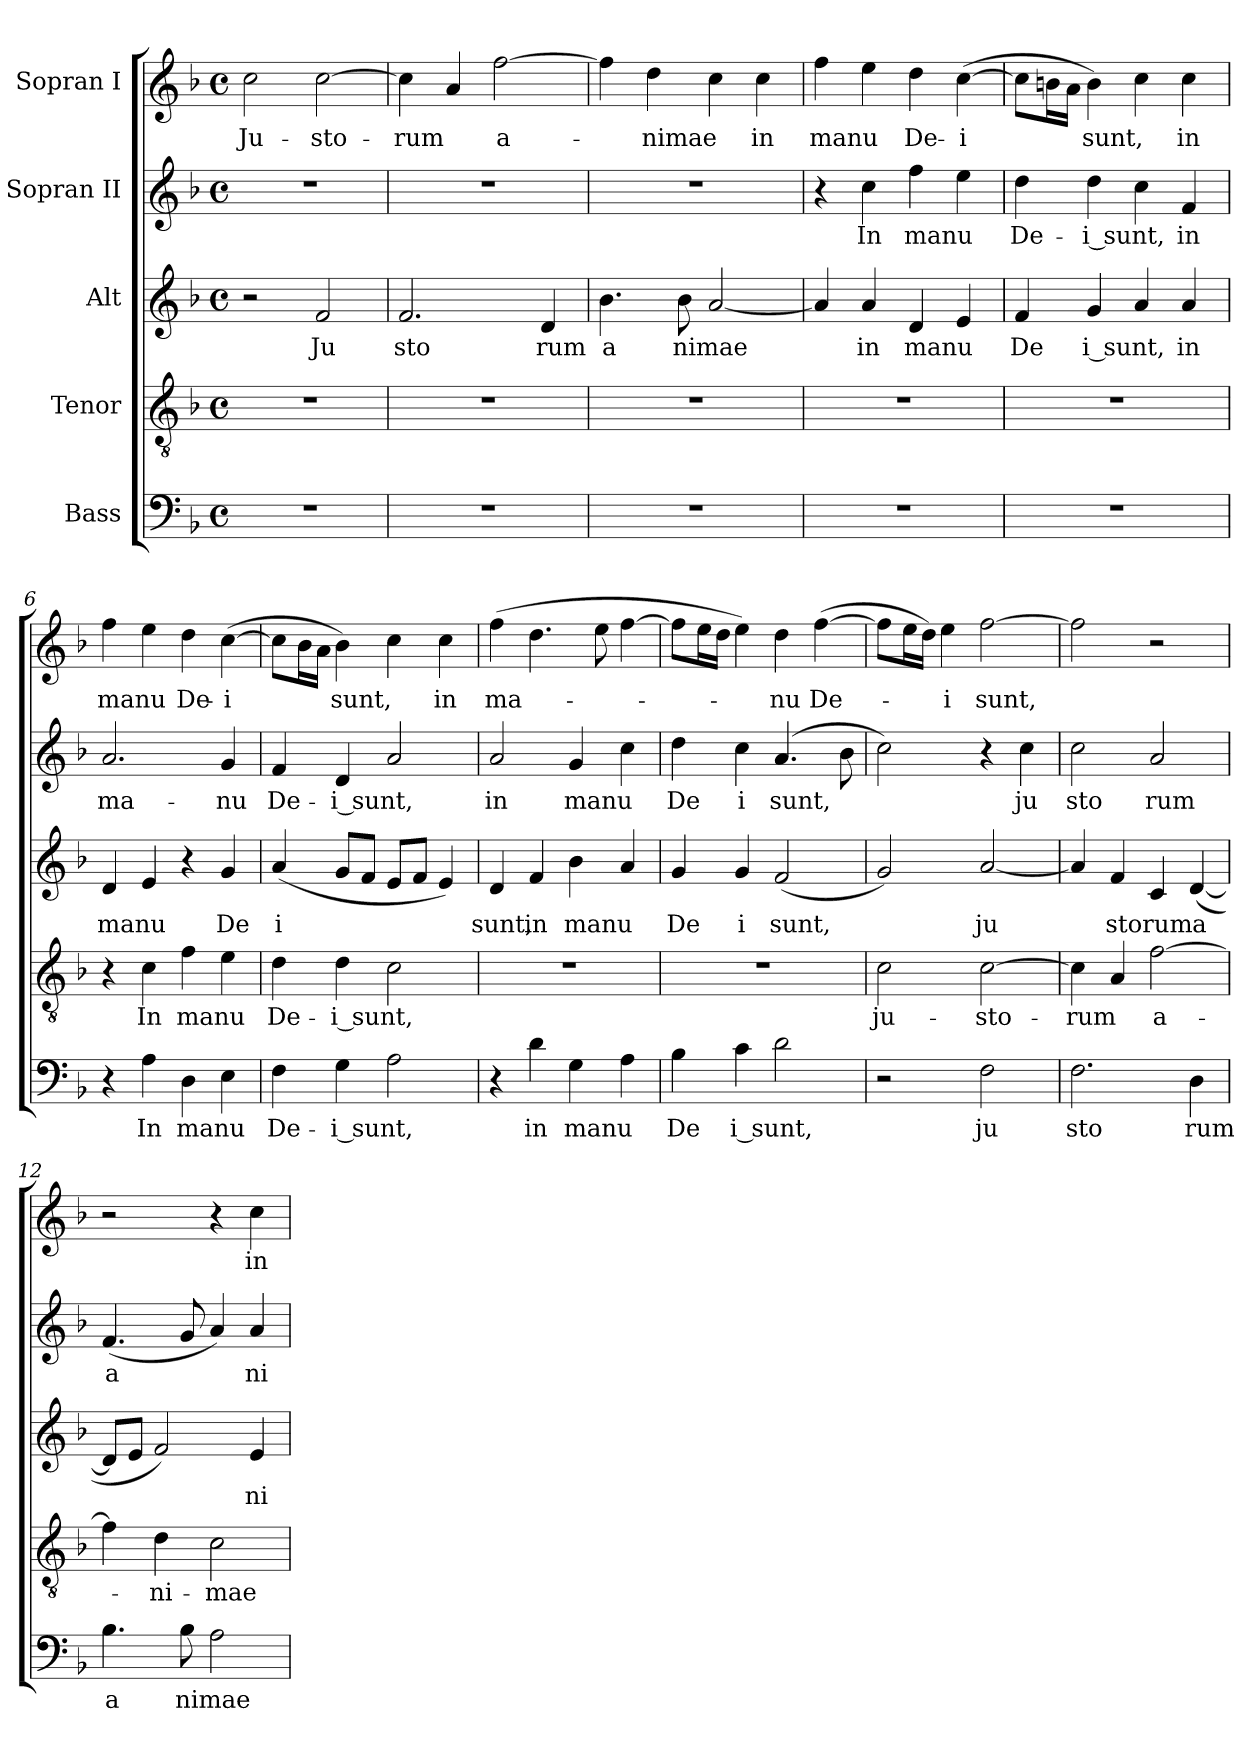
**kern	**text	**kern	**text	**kern	**text	**kern	**text	**kern	**text
*part5	*part5	*part4	*part4	*part3	*part3	*part2	*part2	*part1	*part1
*staff5	*staff5	*staff4	*staff4	*staff3	*staff3	*staff2	*staff2	*staff1	*staff1
*I"Bass	*	*I"Tenor	*	*I"Alt	*	*I"Sopran II	*	*I"Sopran I	*
!!LO:PB:g=z
*stria5	*	*stria5	*	*stria5	*	*stria5	*	*stria5	*
*clefF4	*	*clefGv2	*	*clefG2	*	*clefG2	*	*clefG2	*
*k[b-]	*	*k[b-]	*	*k[b-]	*	*k[b-]	*	*k[b-]	*
*F:	*	*F:	*	*F:	*	*F:	*	*F:	*
*M4/4	*	*M4/4	*	*M4/4	*	*M4/4	*	*M4/4	*
*met(c)	*	*met(c)	*	*met(c)	*	*met(c)	*	*met(c)	*
=1	=1	=1	=1	=1	=1	=1	=1	=1	=1
!	!	!	!	!	!	!	!	!	!LO:LY:b:cj
1r	.	1r	.	2r	.	1r	.	2cc\	Ju-
!	!	!	!	!	!LO:LY:b:cj	!	!	!	!LO:LY:b
.	.	.	.	2f/	Ju	.	.	[>2cc\	-sto-
=2	=2	=2	=2	=2	=2	=2	=2	=2	=2
!	!	!	!	!	!LO:LY:b:cj	!	!	!	!LO:LY:b
1r	.	1r	.	2.f/	sto	1r	.	4cc\]	-rum
.	.	.	.	.	.	.	.	4a/	.
!	!	!	!	!	!	!	!	!	!LO:LY:b:cj
.	.	.	.	.	.	.	.	[>2ff\	a-
!	!	!	!	!	!LO:LY:b:cj	!	!	!	!
.	.	.	.	4d/	rum	.	.	.	.
=3	=3	=3	=3	=3	=3	=3	=3	=3	=3
!	!	!	!	!	!LO:LY:b:cj	!	!	!	!
1r	.	1r	.	4.b-\	a	1r	.	4ff\]	.
!	!	!	!	!	!	!	!	!	!LO:LY:b
.	.	.	.	.	.	.	.	4dd\	-nimae
!	!	!	!	!	!LO:LY:b	!	!	!	!
.	.	.	.	8b-\	nimae	.	.	.	.
.	.	.	.	[<2a/	.	.	.	4cc\	.
!	!	!	!	!	!	!	!	!	!LO:LY:b:cj
.	.	.	.	.	.	.	.	4cc\	in
=4	=4	=4	=4	=4	=4	=4	=4	=4	=4
!	!	!	!	!	!	!	!	!	!LO:LY:b:cj
1r	.	1r	.	4a/]	.	4r	.	4ff\	manu
!	!	!	!	!	!LO:LY:b:cj	!	!LO:LY:b:cj	!	!
.	.	.	.	4a/	in	4cc\	In	4ee\	.
!	!	!	!	!	!LO:LY:b:cj	!	!LO:LY:b:cj	!	!LO:LY:b:cj
.	.	.	.	4d/	manu	4ff\	manu	4dd\	De-
!	!	!	!	!	!	!	!	!	!LO:LY:b:rj
.	.	.	.	4e/	.	4ee\	.	(>[>4cc\	-i
=5	=5	=5	=5	=5	=5	=5	=5	=5	=5
!	!	!	!	!	!LO:LY:b:cj	!	!LO:LY:b:cj	!	!
1r	.	1r	.	4f/	De	4dd\	De-	8cc\L]	.
.	.	.	.	.	.	.	.	16b\	.
.	.	.	.	.	.	.	.	16a\J	.
!	!	!	!	!	!LO:LY:b:cj	!	!LO:LY:b:cj	!	!LO:LY:b
.	.	.	.	4g/	i sunt,	4dd\	-i sunt,	4b\)	sunt,
.	.	.	.	4a/	.	4cc\	.	4cc\	.
!	!	!	!	!	!LO:LY:b:cj	!	!LO:LY:b:cj	!	!LO:LY:b:cj
.	.	.	.	4a/	in	4f/	in	4cc\	in
=6	=6	=6	=6	=6	=6	=6	=6	=6	=6
!	!	!	!	!	!LO:LY:b:cj	!	!LO:LY:b:cj	!	!LO:LY:b:cj
4r	.	4r	.	4d/	manu	2.a/	ma-	4ff\	manu
!	!LO:LY:b:cj	!	!LO:LY:b:cj	!	!	!	!	!	!
4A\	In	4c\	In	4e/	.	.	.	4ee\	.
!	!LO:LY:b:cj	!	!LO:LY:b:cj	!	!	!	!	!	!LO:LY:b:cj
4D\	manu	4f\	manu	4r	.	.	.	4dd\	De-
!	!	!	!	!	!LO:LY:b:cj	!	!LO:LY:b:cj	!	!LO:LY:b:rj
4E\	.	4e\	.	4g/	De	4g/	-nu	(>[>4cc\	-i
=7	=7	=7	=7	=7	=7	=7	=7	=7	=7
!	!LO:LY:b:cj	!	!LO:LY:b:cj	!	!LO:LY:b:rj	!	!LO:LY:b:cj	!	!
4F\	De-	4d\	De-	(<4a/	i	4f/	De-	8cc\L]	.
.	.	.	.	.	.	.	.	16b-\	.
.	.	.	.	.	.	.	.	16a\J	.
!	!LO:LY:b:cj	!	!LO:LY:b:cj	!	!	!	!LO:LY:b:cj	!	!LO:LY:b
4G\	-i sunt,	4d\	-i sunt,	8g/L	.	4d/	-i sunt,	4b-\)	sunt,
.	.	.	.	8f/J	.	.	.	.	.
2A\	.	2c\	.	8e/L	.	2a/	.	4cc\	.
.	.	.	.	8f/J	.	.	.	.	.
!	!	!	!	!	!	!	!	!	!LO:LY:b:cj
.	.	.	.	4e/)	.	.	.	4cc\	in
!!LO:LB:g=z
=8	=8	=8	=8	=8	=8	=8	=8	=8	=8
!	!	!	!	!	!LO:LY:b:cj	!	!LO:LY:b:cj	!	!LO:LY:b
4r	.	1r	.	4d/	sunt,	2a/	in	(>4ff\	ma-
!	!LO:LY:b:cj	!	!	!	!LO:LY:b:cj	!	!	!	!
4d\	in	.	.	4f/	in	.	.	4.dd\	.
!	!LO:LY:b:cj	!	!	!	!LO:LY:b:cj	!	!LO:LY:b:cj	!	!
4G\	manu	.	.	4b-\	manu	4g/	manu	.	.
.	.	.	.	.	.	.	.	8ee\	.
4A\	.	.	.	4a/	.	4cc\	.	[>4ff\	.
=9	=9	=9	=9	=9	=9	=9	=9	=9	=9
!	!LO:LY:b:cj	!	!	!	!LO:LY:b:cj	!	!LO:LY:b:cj	!	!
4B-\	De	1r	.	4g/	De	4dd\	De	8ff\L]	.
.	.	.	.	.	.	.	.	16ee\	.
.	.	.	.	.	.	.	.	16dd\J	.
!	!LO:LY:b:cj	!	!	!	!LO:LY:b:cj	!	!LO:LY:b:cj	!	!
4c\	i sunt,	.	.	4g/	i	4cc\	i	4ee\)	.
!	!	!	!	!	!LO:LY:b	!	!LO:LY:b	!	!LO:LY:b:cj
2d\	.	.	.	(<2f/	sunt,	(>4.a/	sunt,	4dd\	-nu
!	!	!	!	!	!	!	!	!	!LO:LY:b
.	.	.	.	.	.	.	.	(>[>4ff\	De-
.	.	.	.	.	.	8b-\	.	.	.
=10	=10	=10	=10	=10	=10	=10	=10	=10	=10
!	!	!	!LO:LY:b:cj	!	!	!	!	!	!
2r	.	2c\	ju-	2g/)	.	2cc\)	.	8ff\L]	.
.	.	.	.	.	.	.	.	16ee\	.
.	.	.	.	.	.	.	.	16dd\J)	.
!	!	!	!	!	!	!	!	!	!LO:LY:b:cj
.	.	.	.	.	.	.	.	4ee\	-i
!	!LO:LY:b:cj	!	!LO:LY:b	!	!LO:LY:b:cj	!	!	!	!LO:LY:b
2F\	ju	[>2c\	-sto-	[<2a/	ju	4r	.	[>2ff\	sunt,
!	!	!	!	!	!	!	!LO:LY:b:cj	!	!
.	.	.	.	.	.	4cc\	ju	.	.
=11	=11	=11	=11	=11	=11	=11	=11	=11	=11
!	!LO:LY:b:cj	!	!LO:LY:b	!	!	!	!LO:LY:b:cj	!	!
2.F\	sto	4c\]	-rum	4a/]	.	2cc\	sto	2ff\]	.
!	!	!	!	!	!LO:LY:b	!	!	!	!
.	.	4A/	.	4f/	storum	.	.	.	.
!	!	!	!LO:LY:b:cj	!	!	!	!LO:LY:b:cj	!	!
.	.	[>2f\	a-	4c/	.	2a/	rum	2r	.
!	!LO:LY:b:cj	!	!	!	!LO:LY:b:cj	!	!	!	!
4D\	rum	.	.	(<[<4d/	a	.	.	.	.
=12	=12	=12	=12	=12	=12	=12	=12	=12	=12
!	!LO:LY:b:cj	!	!	!	!	!	!LO:LY:b:cj	!	!
4.B-\	a	4f\]	.	8d/L]	.	(<4.f/	a	2r	.
.	.	.	.	8e/J	.	.	.	.	.
!	!	!	!LO:LY:b:cj	!	!	!	!	!	!
.	.	4d\	-ni-	2f/)	.	.	.	.	.
!	!LO:LY:b	!	!	!	!	!	!	!	!
8B-\	nimae	.	.	.	.	8g/	.	.	.
!	!	!	!LO:LY:b:cj	!	!	!	!	!	!
2A\	.	2c\	-mae	.	.	4a/)	.	4r	.
!	!	!	!	!	!LO:LY:b:cj	!	!LO:LY:b:cj	!	!LO:LY:b:cj
.	.	.	.	4e/	ni	4a/	ni	4cc\	in
=	=	=	=	=	=	=	=	=	=
*-	*-	*-	*-	*-	*-	*-	*-	*-	*-
